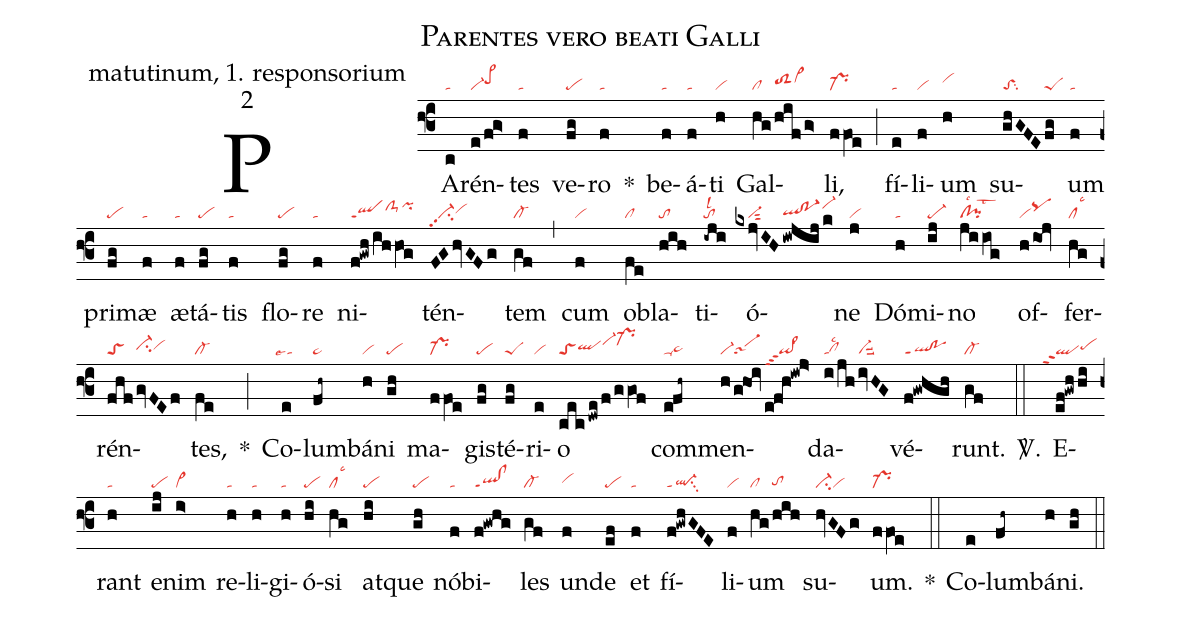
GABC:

name: Parentes vero beati Galli;
office-part: matutinum, 1. responsorium;
mode: 2;
nabc-lines: 1;
%%
(f3)
PA(c|ta)rén(e/fg>|vi-pe>hi)tes(f|ta) ve(fg|pe)ro(f|ta) *()
be(f|ta)á(f|ta)ti(h|vi) Gal(hg|cl|/hif/g>|toS2hhvi>hi)li,(ffOe|pr-) (;)
fí(e|ta)li(f|vi)um(h|vihi) su(ghGFE|toSsu2|fg|peS)um(f|ta) pri(fg|pe)mæ(f|ta) æ(f|ta)tá(fg|pe)tis(f|ta) flo(fg|pe)re(f|ta) ni(f!gwh/ihhOg|qlppt1clS-hipihj)tén(FGhvGFg|vi-pp2su2vihh)tem(gf|cl-) (,)
cum(f|vi) o(fe|cl)bla(hih|to)ti(-iji|tolsl2)ó(kxjvIH|////vi-sut2|iw@jij/k|qlhg!po-1hgvi-hj)ne(j|vi) Dó(h|ta)mi(ij|pe-)no(ji/iOg|cl!pilsc1lst3) of(h/iOj|vipqhi)fer(hg|cllsc3)rén(fhf|toS|/gvFEf|vi-hhsu2vihh)tes,(fe|cl-) *(;)
Co(e|``talse4)lum(fh~|ta>)bá(h|vi)ni(gh|pe) ma(ffOe|pr-)gis(fg|pe)té(fg|peS)ri(e|vi)o(cec/dwe/f/ggOf|toSqlhhvi-hjpr-hj) com(efh~|ta-ta>hg)men(h/|vi-|ghOi|sa-1|/e!f@h@iw!j>|qi>ppt3)da(i/jh|taclhglsc2|ivHG|vi-suu2)vé(f!gw@hgh|ql!poppt1)runt.(gf|cl-) <sp>V/</sp>.(::)
E(ef!gwh/hi|````qlppt2pehh)rant(h|ta) e(ij|pe)nim(i>|vi>) re(h|ta)li(h|ta)gi(h|ta)ó(hi|pe)si(hg|cllsc3) at(hi|pe)que(gh|pe) nó(f|ta)bi(f!gwhg|ql!clppt1)les(gf|cl-) un(f|vihh)de(ef|pe) et(f|ta) fí(f!gwhGFE|ql-ppt1su3)li(f|vi)um(hg|cl|/hih|tohg) su(hvGFg|ci-vi)um.(ffOe|pr-) *(::)
Co(e)lum(fh~)bá(h)ni.(gh) (::)
